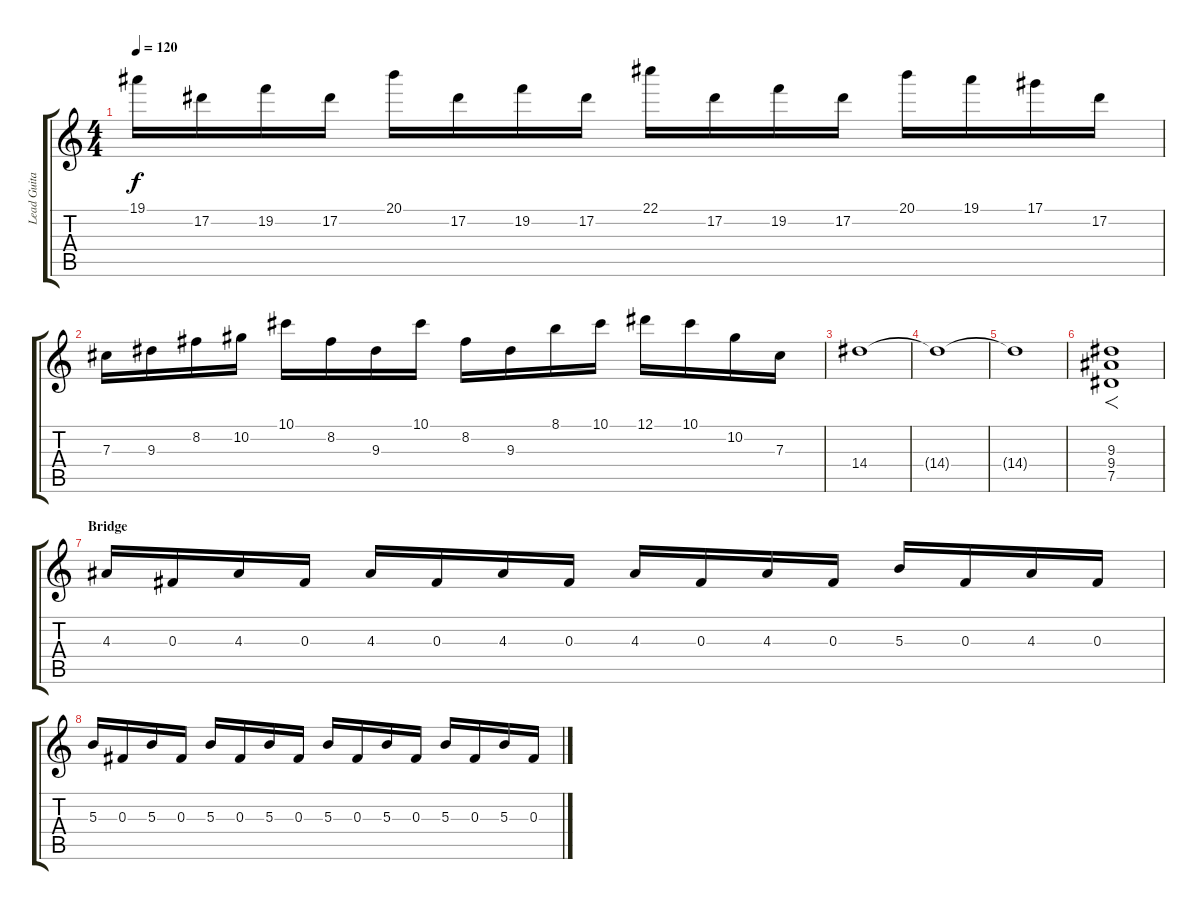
\track ("Lead Guitar III" "Lead Guita") {instrument distortionguitar}
\staff {score tabs}
\tuning (Eb4 Bb3 Gb3 Db3 Ab2 Eb2) {hide}
\ts (4 4)
\tempo 120
\clef g2
\ks c
19.1.16{dy f} 17.2.16 19.2.16 17.2.16 20.1.16 17.2.16 19.2.16 17.2.16 22.1.16 17.2.16 19.2.16 17.2.16 20.1.16 19.1.16 17.1.16 17.2.16 |
7.3.16 9.3.16 8.2.16 10.2.16 10.1.16 8.2.16 9.3.16 10.1.16 8.2.16 9.3.16 8.1.16 10.1.16 12.1.16 10.1.16 10.2.16 7.3.16 |
14.4.1 |
14.4{t}.1 |
14.4{t}.1 |
(9.3 9.4 7.5).1{f} |
\section ("" "Bridge")
4.3.16 0.3.16 4.3.16 0.3.16 4.3.16 0.3.16 4.3.16 0.3.16 4.3.16 0.3.16 4.3.16 0.3.16 5.3.16 0.3.16 4.3.16 0.3.16 |
5.3.16 0.3.16 5.3.16 0.3.16 5.3.16 0.3.16 5.3.16 0.3.16 5.3.16 0.3.16 5.3.16 0.3.16 5.3.16 0.3.16 5.3.16 0.3.16
